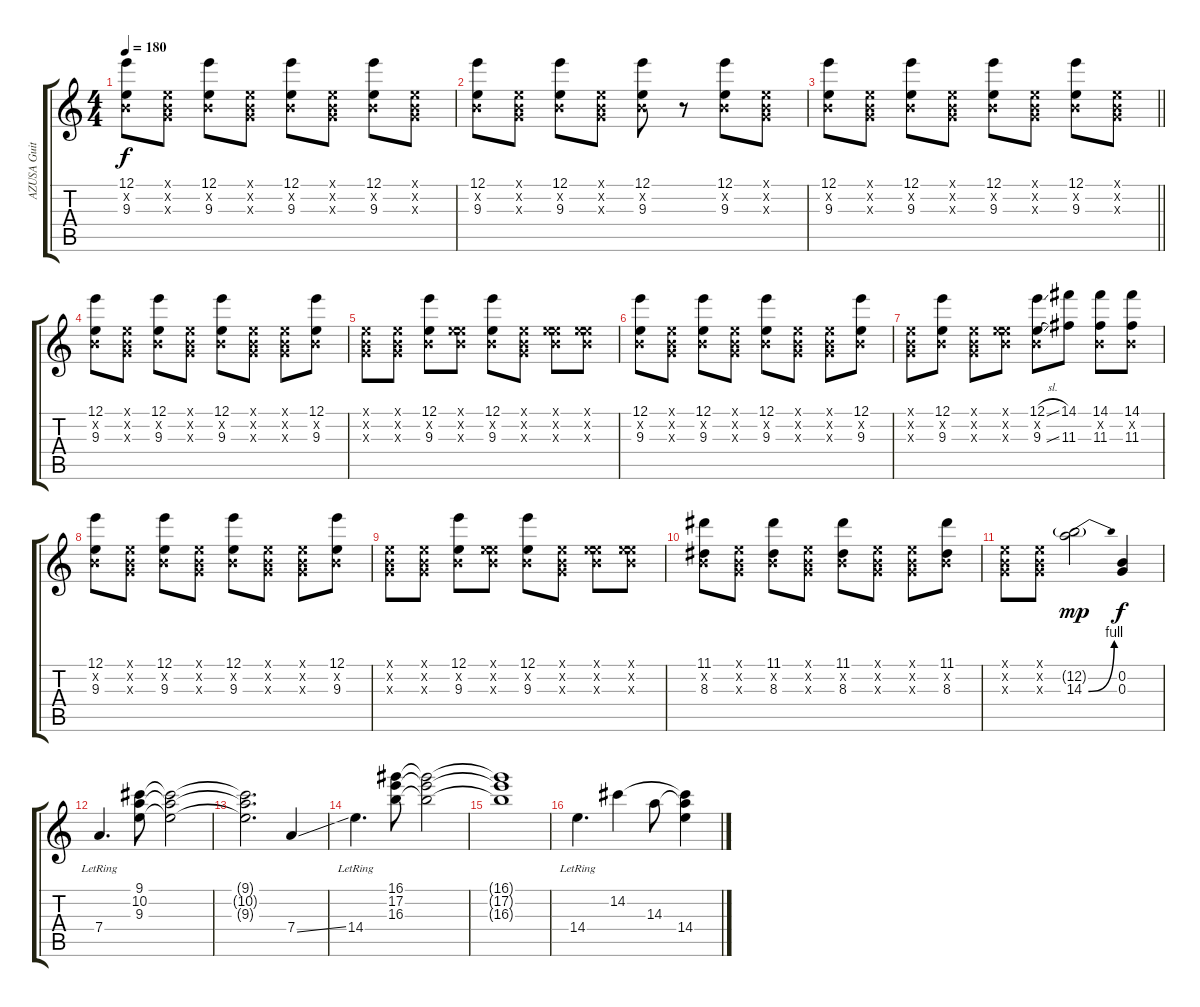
\track ("AZUSA Guitar" "AZUSA Guit") {instrument distortionguitar}
\staff {score tabs}
\tuning (E4 B3 G3 D3 A2 E2) {hide}
\ts (4 4)
\tempo 180
\clef g2
\ks c
(12.1 0.2{x} 9.3).8{dy f} (0.1{x} 0.2{x} 0.3{x}).8 (12.1 0.2{x} 9.3).8 (0.1{x} 0.2{x} 0.3{x}).8 (12.1 0.2{x} 9.3).8 (0.1{x} 0.2{x} 0.3{x}).8 (12.1 0.2{x} 9.3).8 (0.1{x} 0.2{x} 0.3{x}).8 |
(12.1 0.2{x} 9.3).8 (0.1{x} 0.2{x} 0.3{x}).8 (12.1 0.2{x} 9.3).8 (0.1{x} 0.2{x} 0.3{x}).8 (12.1 0.2{x} 9.3).8 r.8 (12.1 0.2{x} 9.3).8 (0.1{x} 0.2{x} 0.3{x}).8 |
\barLineRight lightlight
(12.1 0.2{x} 9.3).8 (0.1{x} 0.2{x} 0.3{x}).8 (12.1 0.2{x} 9.3).8 (0.1{x} 0.2{x} 0.3{x}).8 (12.1 0.2{x} 9.3).8 (0.1{x} 0.2{x} 0.3{x}).8 (12.1 0.2{x} 9.3).8 (0.1{x} 0.2{x} 0.3{x}).8 |
(12.1 0.2{x} 9.3).8 (0.1{x} 0.2{x} 0.3{x}).8 (12.1 0.2{x} 9.3).8 (0.1{x} 0.2{x} 0.3{x}).8 (12.1 0.2{x} 9.3).8 (0.1{x} 0.2{x} 0.3{x}).8 (0.1{x} 0.2{x} 0.3{x}).8 (12.1 0.2{x} 9.3).8 |
(0.1{x} 0.2{x} 0.3{x}).8 (0.1{x} 0.2{x} 0.3{x}).8 (12.1 0.2{x} 9.3).8 (0.1{x} 0.2{x} 9.3{x}).8 (12.1 0.2{x} 9.3).8 (0.1{x} 0.2{x} 0.3{x}).8 (0.1{x} 0.2{x} 9.3{x}).8 (0.1{x} 0.2{x} 9.3{x}).8 |
(12.1 0.2{x} 9.3).8 (0.1{x} 0.2{x} 0.3{x}).8 (12.1 0.2{x} 9.3).8 (0.1{x} 0.2{x} 0.3{x}).8 (12.1 0.2{x} 9.3).8 (0.1{x} 0.2{x} 0.3{x}).8 (0.1{x} 0.2{x} 0.3{x}).8 (12.1 0.2{x} 9.3).8 |
(0.1{x} 0.2{x} 0.3{x}).8 (12.1 0.2{x} 9.3).8 (0.1{x} 0.2{x} 0.3{x}).8 (0.1{x} 0.2{x} 9.3{x}).8 (12.1{sl} 0.2{x} 9.3{sl}).8 (14.1 11.3).8 (14.1 0.2{x} 11.3).8 (14.1 0.2{x} 11.3).8 |
(12.1 0.2{x} 9.3).8 (0.1{x} 0.2{x} 0.3{x}).8 (12.1 0.2{x} 9.3).8 (0.1{x} 0.2{x} 0.3{x}).8 (12.1 0.2{x} 9.3).8 (0.1{x} 0.2{x} 0.3{x}).8 (0.1{x} 0.2{x} 0.3{x}).8 (12.1 0.2{x} 9.3).8 |
(0.1{x} 0.2{x} 0.3{x}).8 (0.1{x} 0.2{x} 0.3{x}).8 (12.1 0.2{x} 9.3).8 (0.1{x} 0.2{x} 9.3{x}).8 (12.1 0.2{x} 9.3).8 (0.1{x} 0.2{x} 0.3{x}).8 (0.1{x} 0.2{x} 9.3{x}).8 (0.1{x} 0.2{x} 9.3{x}).8 |
(11.1 0.2{x} 8.3).8 (0.1{x} 0.2{x} 0.3{x}).8 (11.1 0.2{x} 8.3).8 (0.1{x} 0.2{x} 0.3{x}).8 (11.1 0.2{x} 8.3).8 (0.1{x} 0.2{x} 0.3{x}).8 (0.1{x} 0.2{x} 0.3{x}).8 (11.1 0.2{x} 8.3).8 |
(0.1{x} 0.2{x} 0.3{x}).8 (0.1{x} 0.2{x} 0.3{x}).8 (12.2{g} 14.3{be (bend 0 0 60 4)}).2{dy mp} (0.2 0.3).4{dy f} |
7.4{lr}.4{d} (9.1 10.2 9.3).8 (9.1{t} 10.2{t} 9.3{t}).2 |
(9.1{t} 10.2{t} 9.3{t}).2{d} 7.4{ss}.4 |
14.4{lr}.4{d} (16.1 17.2 16.3).8 (16.1{t} 17.2{t} 16.3{t}).2 |
(16.1{t} 17.2{t} 16.3{t}).1 |
14.4{lr}.4{d} 14.2.4 14.3.8 (14.2{t} 14.3{t} 14.4).4
